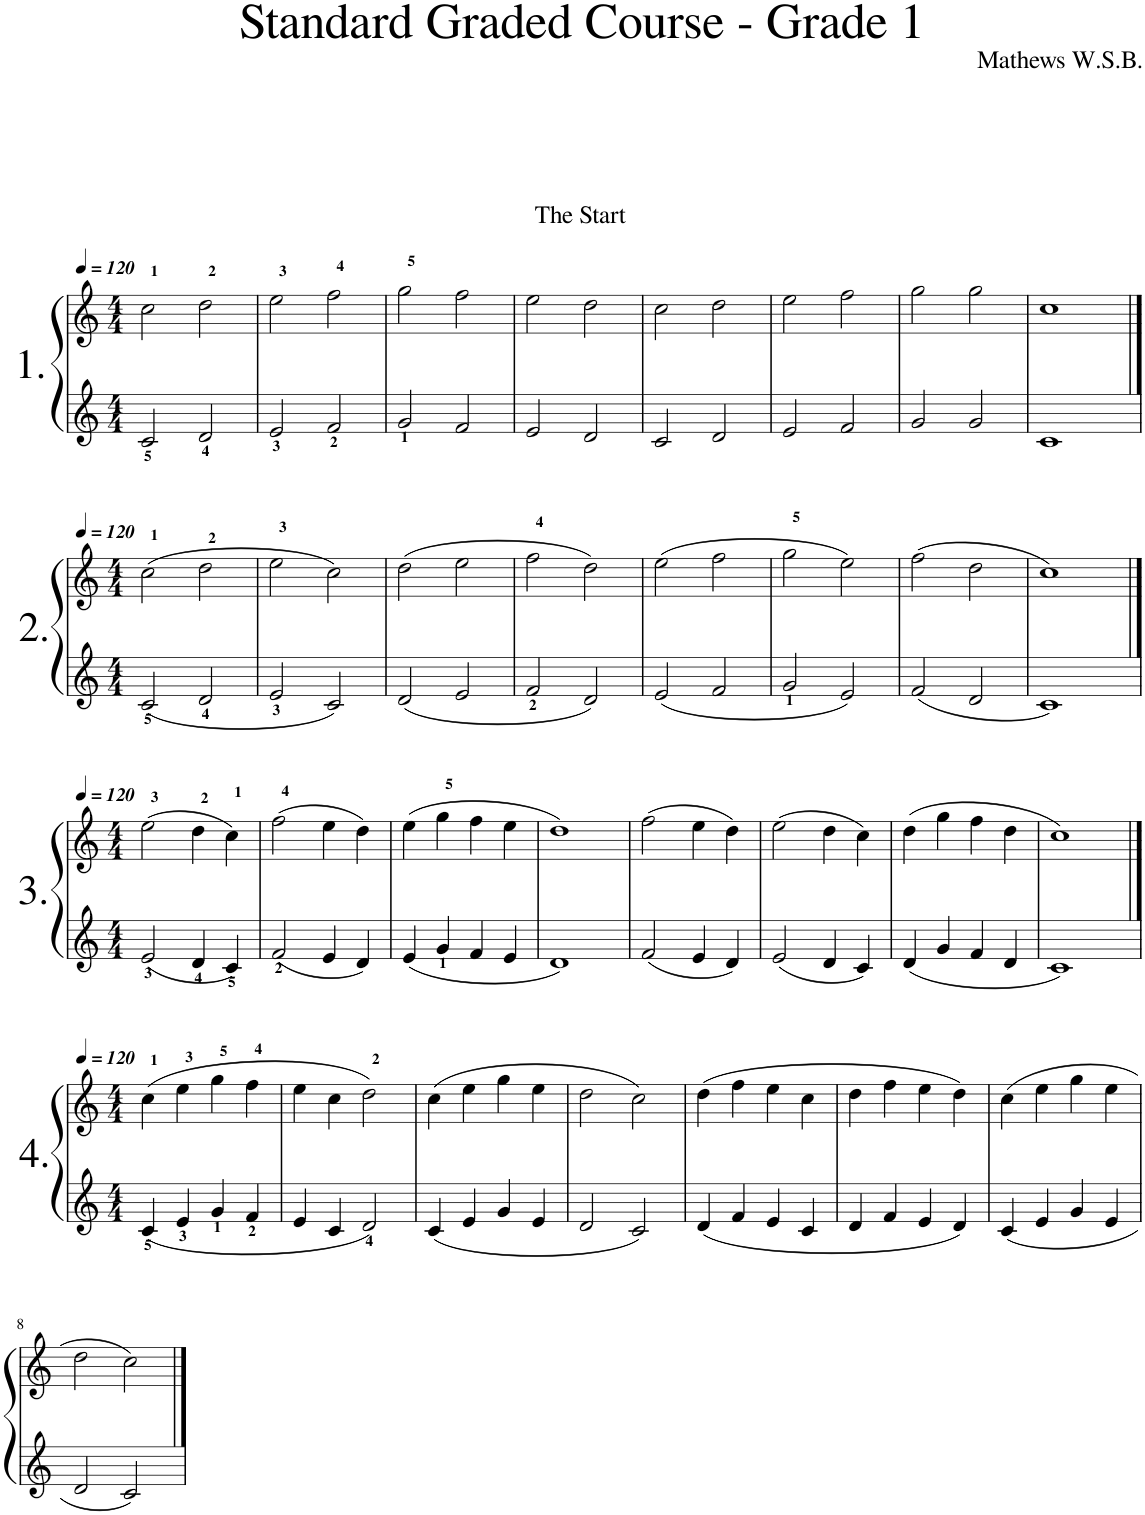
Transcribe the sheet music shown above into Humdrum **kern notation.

**kern	**kern
*part1	*part1
*staff2	*staff1
*I"Piano	*
*I'Pno.	*
*clefG2	*clefG2
*k[]	*k[]
*M4/4	*M4/4
*MM120	*MM120
=1	=1
2c/	2cc\
2d/	2dd\
=2	=2
2e/	2ee\
2f/	2ff\
=3	=3
2g/	2gg\
2f/	2ff\
=4	=4
2e/	2ee\
2d/	2dd\
=5	=5
2c/	2cc\
2d/	2dd\
=6	=6
2e/	2ee\
2f/	2ff\
=7	=7
2g/	2gg\
2g/	2gg\
=8	=8
1c	1cc
!!LO:LB:g=z
==1	==1
*M4/4	*M4/4
*	*MM120
2c/	(2cc\
2d/	2dd\
=2	=2
2e/	2ee\
2c/	2cc\)
=3	=3
2d/	(2dd\
2e/	2ee\
=4	=4
2f/	2ff\
2d/	2dd\)
=5	=5
2e/	(2ee\
2f/	2ff\
=6	=6
2g/	2gg\
2e/	2ee\)
=7	=7
2f/	(2ff\
2d/	2dd\
=8	=8
1c	1cc)
!!LO:LB:g=z
==1	==1
*M4/4	*M4/4
*	*MM120
2e/	(2ee\
4d/	4dd\
4c/	4cc\)
=2	=2
2f/	(2ff\
4e/	4ee\
4d/	4dd\)
=3	=3
4e/	(4ee\
4g/	4gg\
4f/	4ff\
4e/	4ee\
=4	=4
1d	1dd)
=5	=5
2f/	(2ff\
4e/	4ee\
4d/	4dd\)
=6	=6
2e/	(2ee\
4d/	4dd\
4c/	4cc\)
=7	=7
4d/	(4dd\
4g/	4gg\
4f/	4ff\
4d/	4dd\
=8	=8
1c	1cc)
!!LO:LB:g=z
==1	==1
*M4/4	*M4/4
*	*MM120
4c/	(4cc\
4e/	4ee\
4g/	4gg\
4f/	4ff\
=2	=2
4e/	4ee\
4c/	4cc\
2d/	2dd\)
=3	=3
4c/	(4cc\
4e/	4ee\
4g/	4gg\
4e/	4ee\
=4	=4
2d/	2dd\
2c/	2cc\)
=5	=5
4d/	(4dd\
4f/	4ff\
4e/	4ee\
4c/	4cc\
=6	=6
4d/	4dd\
4f/	4ff\
4e/	4ee\
4d/	4dd\)
=7	=7
4c/	(4cc\
4e/	4ee\
4g/	4gg\
4e/	4ee\
!!LO:LB:g=z
=8	=8
2d/	2dd\
2c/	2cc\)
==	==
*-	*-
